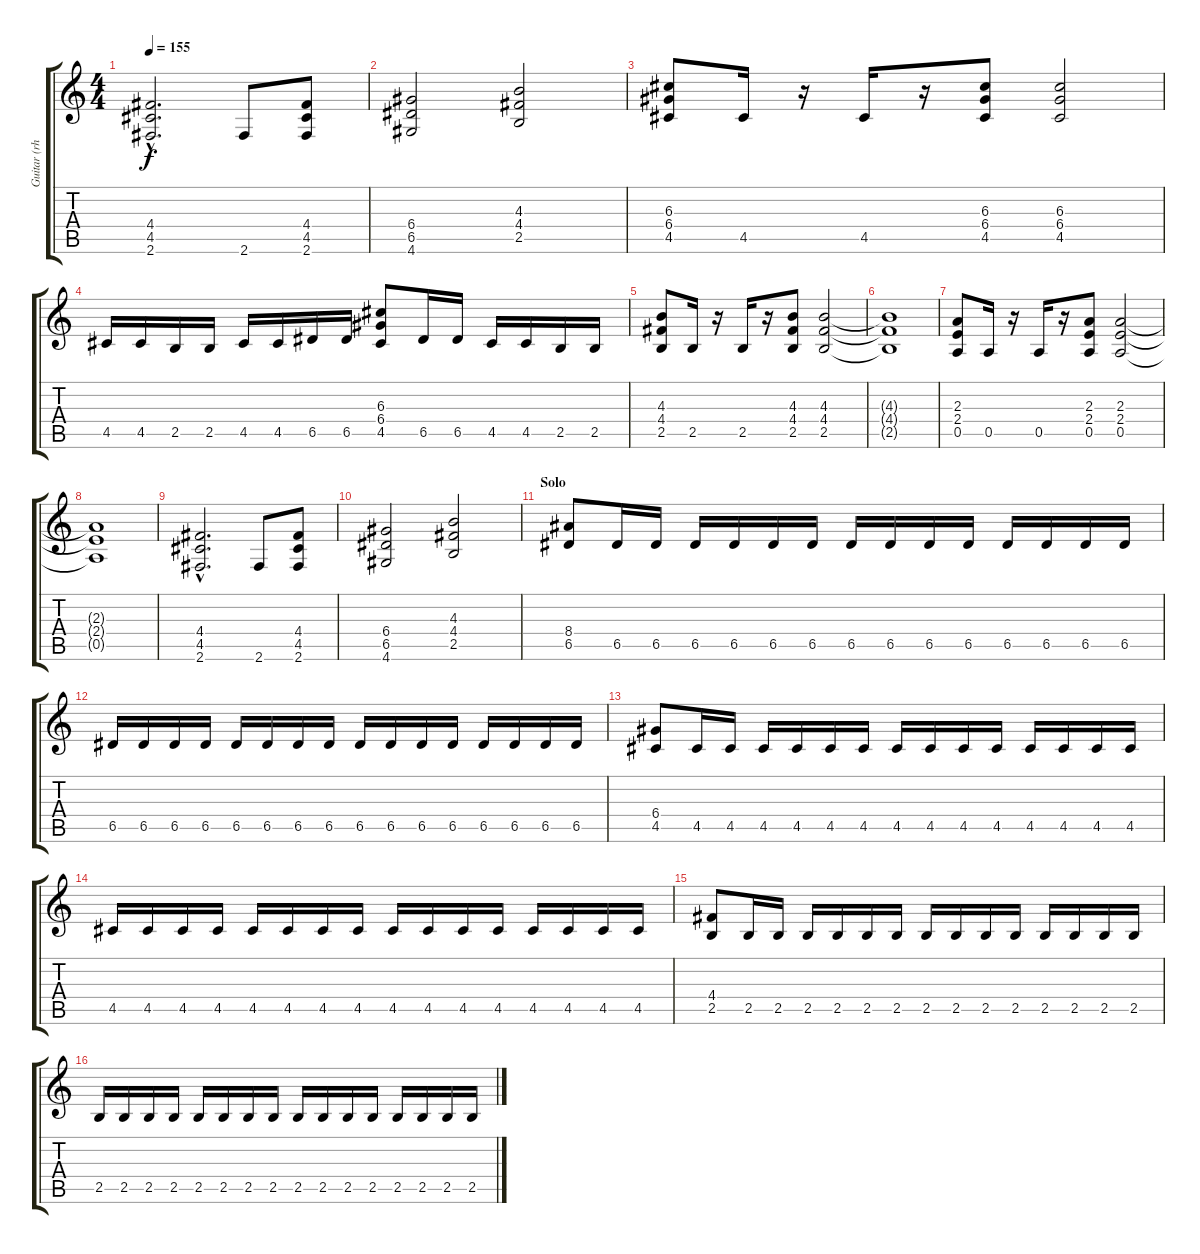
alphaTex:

\track ("Guitar (rhythm)" "Guitar (rh") {instrument distortionguitar}
\staff {score tabs}
\tuning (E4 B3 G3 D3 A2 E2) {hide}
\ts (4 4)
\tempo 155
\clef g2
\ks c
(4.4{hac} 4.5{hac} 2.6{hac}).2{d dy f} 2.6.8 (4.4 4.5 2.6).8 |
(6.4 6.5 4.6).2 (4.3 4.4 2.5).2 |
(6.3 6.4 4.5).8 4.5.16 r.16 4.5.16 r.16 (6.3 6.4 4.5).8 (6.3 6.4 4.5).2 |
4.5.16 4.5.16 2.5.16 2.5.16 4.5.16 4.5.16 6.5.16 6.5.16 (6.3 6.4 4.5).8 6.5.16 6.5.16 4.5.16 4.5.16 2.5.16 2.5.16 |
(4.3 4.4 2.5).8 2.5.16 r.16 2.5.16 r.16 (4.3 4.4 2.5).8 (4.3 4.4 2.5).2 |
(4.3{t} 4.4{t} 2.5{t}).1 |
(2.3 2.4 0.5).8 0.5.16 r.16 0.5.16 r.16 (2.3 2.4 0.5).8 (2.3 2.4 0.5).2 |
(2.3{t} 2.4{t} 0.5{t}).1 |
(4.4{hac} 4.5{hac} 2.6{hac}).2{d} 2.6.8 (4.4 4.5 2.6).8 |
(6.4 6.5 4.6).2 (4.3 4.4 2.5).2 |
\section ("" "Solo")
(8.4 6.5).8 6.5.16 6.5.16 6.5.16 6.5.16 6.5.16 6.5.16 6.5.16 6.5.16 6.5.16 6.5.16 6.5.16 6.5.16 6.5.16 6.5.16 |
6.5.16 6.5.16 6.5.16 6.5.16 6.5.16 6.5.16 6.5.16 6.5.16 6.5.16 6.5.16 6.5.16 6.5.16 6.5.16 6.5.16 6.5.16 6.5.16 |
(6.4 4.5).8 4.5.16 4.5.16 4.5.16 4.5.16 4.5.16 4.5.16 4.5.16 4.5.16 4.5.16 4.5.16 4.5.16 4.5.16 4.5.16 4.5.16 |
4.5.16 4.5.16 4.5.16 4.5.16 4.5.16 4.5.16 4.5.16 4.5.16 4.5.16 4.5.16 4.5.16 4.5.16 4.5.16 4.5.16 4.5.16 4.5.16 |
(4.4 2.5).8 2.5.16 2.5.16 2.5.16 2.5.16 2.5.16 2.5.16 2.5.16 2.5.16 2.5.16 2.5.16 2.5.16 2.5.16 2.5.16 2.5.16 |
2.5.16 2.5.16 2.5.16 2.5.16 2.5.16 2.5.16 2.5.16 2.5.16 2.5.16 2.5.16 2.5.16 2.5.16 2.5.16 2.5.16 2.5.16 2.5.16
